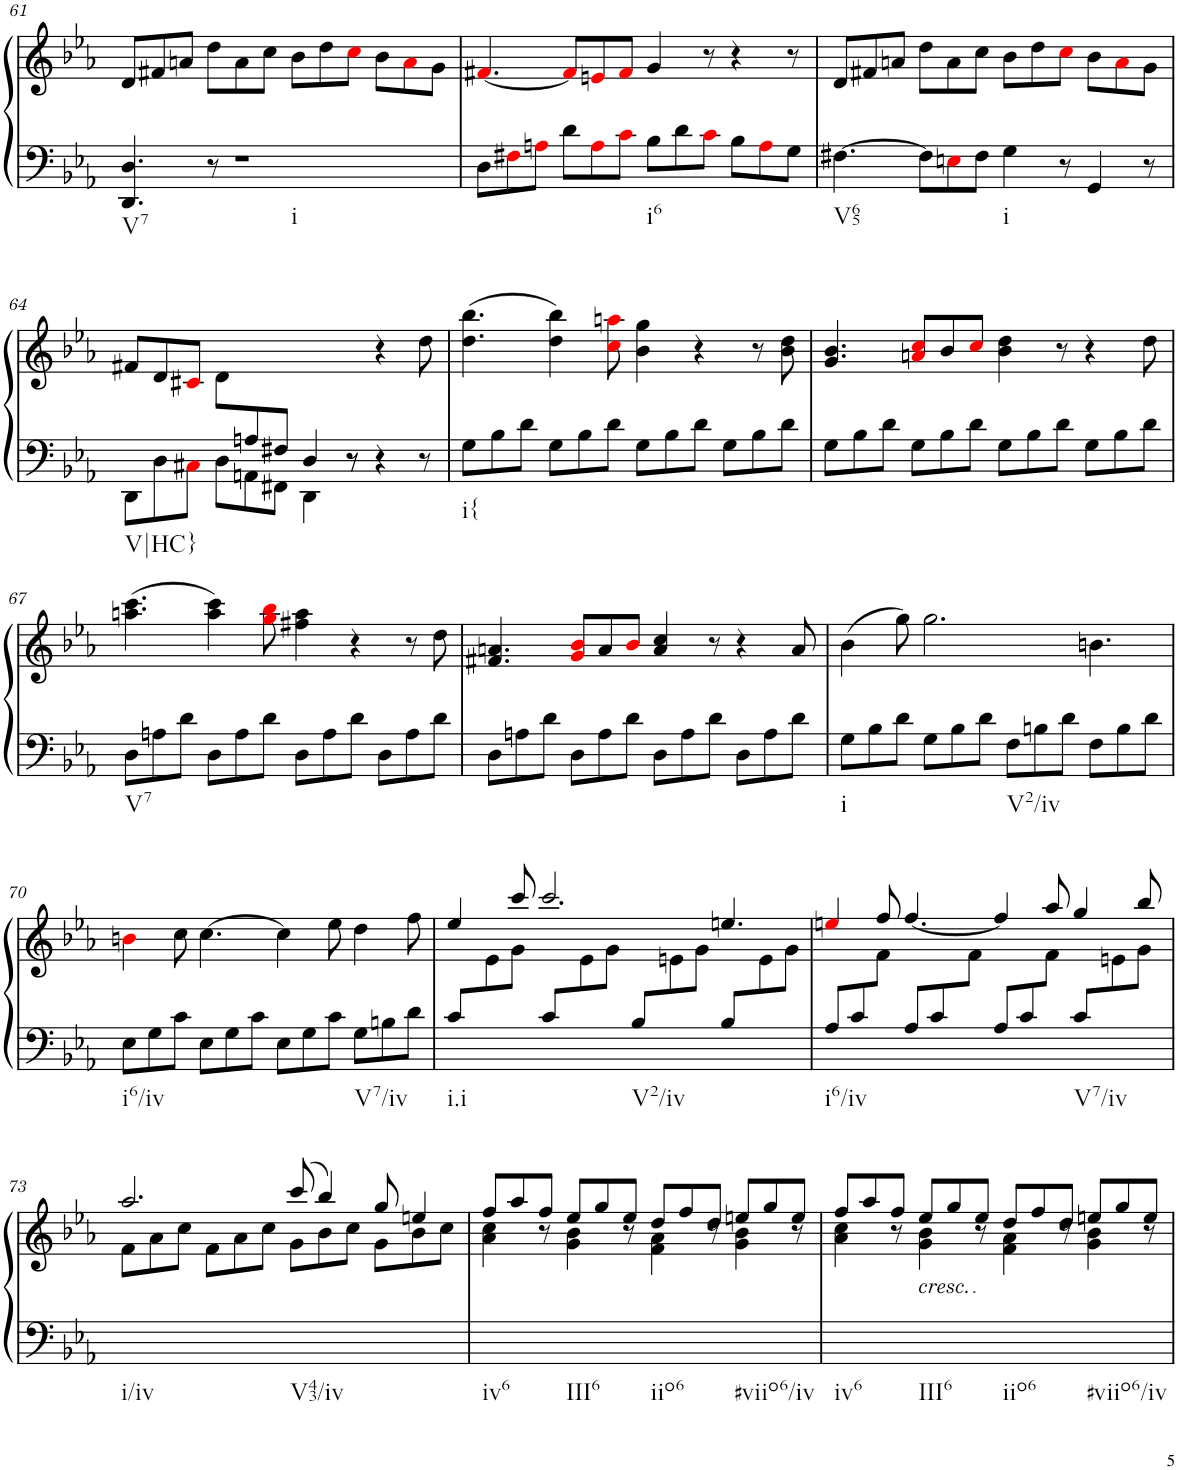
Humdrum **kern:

**kern	**kern
*part1	*part1
*staff2	*staff1
*I"Piano	*
*I'Pno.	*
!!LO:PB:g=z
*clefF4	*clefG2
*k[b-e-a-]	*k[b-e-a-]
*M12/8	*M12/8
=61	=61
!LO:TX:b:t=V7	!
4.DD/ 4.D/	8d/L
.	8f#X/
.	8an/J
8r	8dd\L
!LO:TX:b:t=i	!
1r	8a\
.	8cc\J
.	8b-\L
.	8dd\
.	8cci\J
.	8b-\L
.	8ai\
.	8g\J
=62	=62
8D\L	[4.f#Xi/
8F#Xi\	.
8Ani\J	.
8d\L	8f#i/L]
8Ai\	8eni/
8ci\J	8f#i/J
!LO:TX:b:t=i6	!
8B-\L	4g/
8d\	.
8ci\J	8r
8B-\L	4r
8Ai\	.
8G\J	8r
=63	=63
!LO:TX:b:t=V65	!
[4.F#X\	8d/L
.	8f#X/
.	8an/J
8F#\L]	8dd\L
8Eni\	8a\
8F#\J	8cc\J
!LO:TX:b:t=i	!
4G\	8b-\L
.	8dd\
8r	8cci\J
4GG/	8b-\L
.	8ai\
8r	8g\J
!!LO:LB:g=z
=64	=64
*^	*
!LO:TX:b:t=V|HC}	!	!
2ryy	8DD\L	8f#X/L
.	8D\	8d/
.	8C#Xi\J	8c#Xi/J
.	8D\L	8d\L
8An/	8AAn\	2ryy
8F#X/J	8FF#X\J	.
4D/	4DD\	.
2ryy	8r	8r
.	4r	4r
.	8r	8dd\
=65	=65	=65
!LO:TX:b:t=i{	!	!
*v	*v	*
8G\L	(4.dd\ 4.bb-\
8B-\	.
8d\J	.
8G\L	4dd\ 4bb-\)
8B-\	.
8d\J	8cci\ 8aani\
8G\L	4b-\ 4gg\
8B-\	.
8d\J	4r
8G\L	.
8B-\	8r
8d\J	8b-\ 8dd\
=66	=66
8G\L	4.g/ 4.b-/
8B-\	.
8d\J	.
8G\L	8ani/ 8cci/L
8B-\	8b-/
8d\J	8cci/J
8G\L	4b-\ 4dd\
8B-\	.
8d\J	8r
8G\L	4r
8B-\	.
8d\J	8dd\
!!LO:LB:g=z
=67	=67
!LO:TX:b:t=V7	!
8D\L	(4.aan\ 4.ccc\
8An\	.
8d\J	.
8D\L	4aa\ 4ccc\)
8A\	.
8d\J	8ggi\ 8bb-i\
8D\L	4ff#X\ 4aa\
8A\	.
8d\J	4r
8D\L	.
8A\	8r
8d\J	8dd\
=68	=68
8D\L	4.f#X/ 4.an/
8An\	.
8d\J	.
8D\L	8gi/ 8b-i/L
8A\	8a/
8d\J	8b-i/J
8D\L	4a/ 4cc/
8A\	.
8d\J	8r
8D\L	4r
8A\	.
8d\J	8a/
=69	=69
!LO:TX:b:t=i	!
8G\L	(4b-\
8B-\	.
8d\J	8gg\)
8G\L	2.gg\
8B-\	.
8d\J	.
!LO:TX:b:t=V2/iv	!
8F\L	.
8Bn\	.
8d\J	.
8F\L	4.bn\
8B\	.
8d\J	.
!!LO:LB:g=z
=70	=70
!LO:TX:b:t=i6/iv	!
8E-\L	4bni\
8G\	.
8c\J	8cc\
8E-\L	[4.cc\
8G\	.
8c\J	.
8E-\L	4cc\]
8G\	.
8c\J	8ee-\
!LO:TX:b:t=V7/iv	!
8G\L	4dd\
8Bn\	.
8d\J	8ff\
=71	=71
*	*^
!LO:TX:b:t=i.i	!	!
8c/L	4ee-/	8ryy
4ryy	.	8e-\
.	8ccc/	8g\J
8c/L	2.ccc/	8ryy
4ryy	.	8e-\
.	.	8g\J
!LO:TX:b:t=V2/iv	!	!
8B-/L	.	8ryy
4ryy	.	8en\
.	.	8g\J
8B-/L	4.een/	8ryy
4ryy	.	8e\
.	.	8g\J
=72	=72	=72
!LO:TX:b:t=i6/iv	!	!
8A-/L	4eeni/	4ryy
8c/	.	.
8ryy	8ff/	8f\J
8A-/L	[4.ff/	4ryy
8c/	.	.
8ryy	.	8f\J
8A-/L	4ff/]	4ryy
8c/	.	.
8ryy	8aa-/	8f\J
!LO:TX:b:t=V7/iv	!	!
8c/L	4gg/	8ryy
4ryy	.	8en\
.	8bb-/	8g\J
!!LO:LB:g=z	!!
=73	=73	=73
!LO:TX:b:t=i/iv	!	!
2.ryy	2.aa-/	8f\L
.	.	8a-\
.	.	8cc\J
.	.	8f\L
.	.	8a-\
.	.	8cc\J
!LO:TX:b:t=V43/iv	!	!
2.ryy	(>8ccc/	8g\L
.	4bb-/)	8b-\
.	.	8cc\J
.	8gg/	8g\L
.	4een/	8b-\
.	.	8cc\J
=74	=74	=74
!LO:TX:b:t=iv6	!	!
4ryy	8ff/L	4a-\ 4cc\
.	8aa-/	.
8r	8ff/J	8ryy
!LO:TX:b:t=III6	!	!
4ryy	8ee-/L	4g\ 4b-\
.	8gg/	.
8r	8ee-/J	8ryy
!LO:TX:b:t=iio6	!	!
4ryy	8dd/L	4f\ 4a-\
.	8ff/	.
8r	8dd/J	8ryy
!LO:TX:b:t=#viio6/iv	!	!
4ryy	8een/L	4g\ 4b-\
.	8gg/	.
8r	8ee/J	8ryy
=75	=75	=75
!LO:TX:b:t=iv6	!	!
4ryy	8ff/L	4a-\ 4cc\
.	8aa-/	.
8r	8ff/J	8ryy
!LO:TX:a:i:t=cresc.	!	!
!LO:TX:b:t=III6	!	!
4ryy	8ee-/L	4g\ 4b-\
.	8gg/	.
8r	8ee-/J	8ryy
!LO:TX:b:t=iio6	!	!
4ryy	8dd/L	4f\ 4a-\
.	8ff/	.
8r	8dd/J	8ryy
!LO:TX:b:t=#viio6/iv	!	!
4ryy	8een/L	4g\ 4b-\
.	8gg/	.
8r	8ee/J	8ryy
*	*v	*v
=	=
*-	*-
